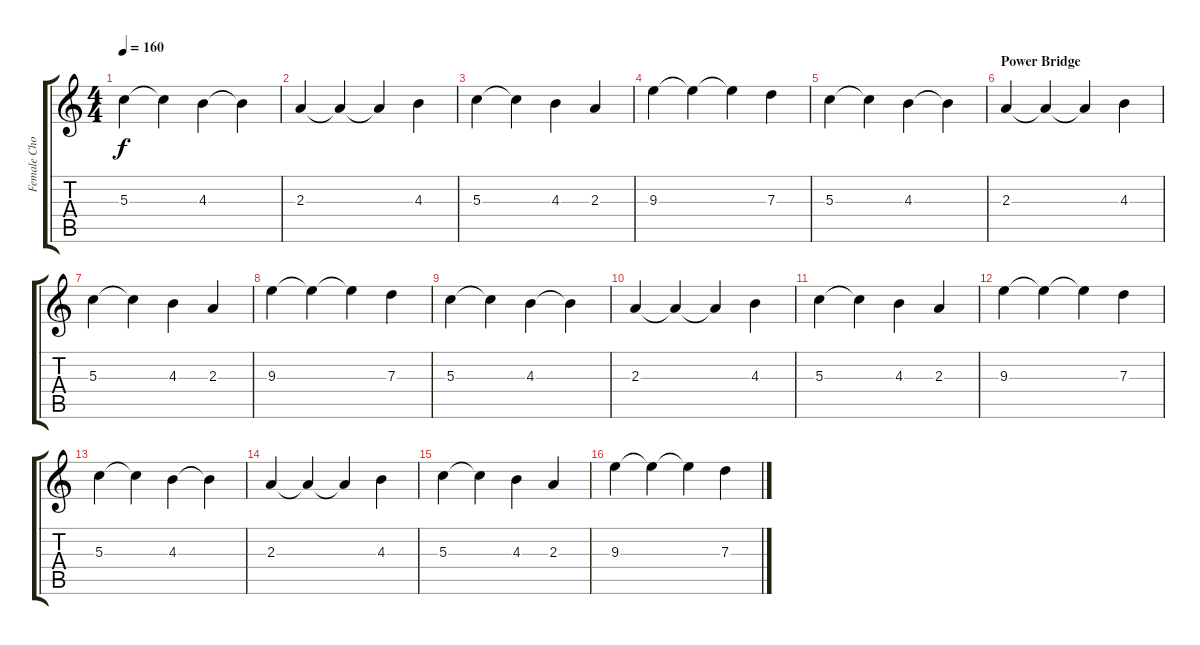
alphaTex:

\track ("Female Choir" "Female Cho") {instrument choiraahs}
\staff {score tabs}
\tuning (E5 B4 G4 D4 A3 E3) {hide}
\ts (4 4)
\tempo 160
\clef g2
\ks c
5.3.4{dy f} 5.3{t}.4 4.3.4 4.3{t}.4 |
2.3.4 2.3{t}.4 2.3{t}.4 4.3.4 |
5.3.4 5.3{t}.4 4.3.4 2.3.4 |
9.3.4 9.3{t}.4 9.3{t}.4 7.3.4 |
5.3.4 5.3{t}.4 4.3.4 4.3{t}.4 |
\section ("" "Power Bridge")
2.3.4 2.3{t}.4 2.3{t}.4 4.3.4 |
5.3.4 5.3{t}.4 4.3.4 2.3.4 |
9.3.4 9.3{t}.4 9.3{t}.4 7.3.4 |
5.3.4 5.3{t}.4 4.3.4 4.3{t}.4 |
2.3.4 2.3{t}.4 2.3{t}.4 4.3.4 |
5.3.4 5.3{t}.4 4.3.4 2.3.4 |
9.3.4 9.3{t}.4 9.3{t}.4 7.3.4 |
5.3.4 5.3{t}.4 4.3.4 4.3{t}.4 |
2.3.4 2.3{t}.4 2.3{t}.4 4.3.4 |
5.3.4 5.3{t}.4 4.3.4 2.3.4 |
9.3.4 9.3{t}.4 9.3{t}.4 7.3.4
